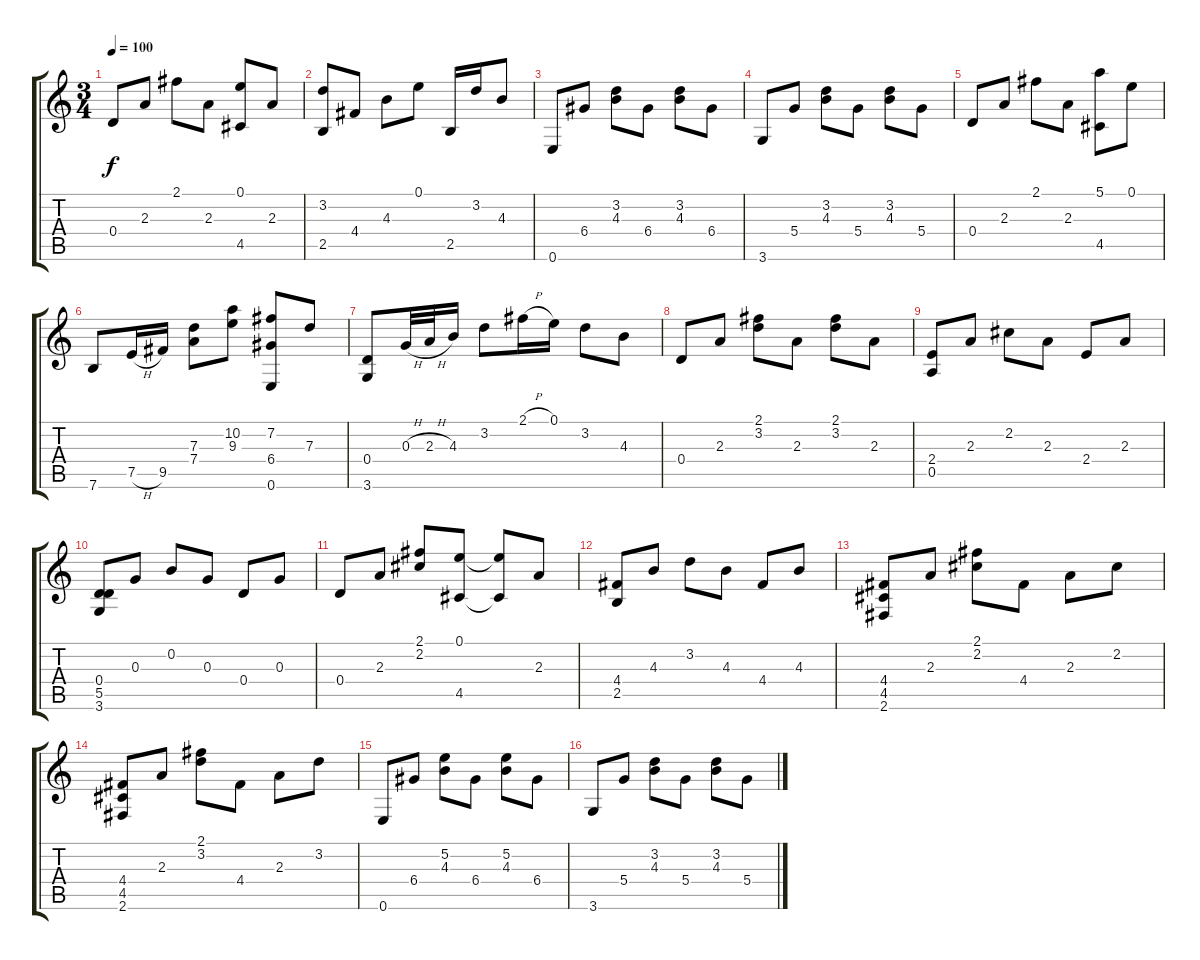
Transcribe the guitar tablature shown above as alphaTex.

\track "" {instrument acousticguitarnylon}
\staff {score tabs}
\tuning (E4 B3 G3 D3 A2 E2) {hide}
\ts (3 4)
\tempo 100
\clef g2
\ks c
0.4.8{dy f} 2.3.8 2.1.8 2.3.8 (0.1 4.5).8 2.3.8 |
(3.2 2.5).8 4.4.8 4.3.8 0.1.8 2.5.16 3.2.16 4.3.8 |
0.6.8 6.4.8 (3.2 4.3).8 6.4.8 (3.2 4.3).8 6.4.8 |
3.6.8 5.4.8 (3.2 4.3).8 5.4.8 (3.2 4.3).8 5.4.8 |
0.4.8 2.3.8 2.1.8 2.3.8 (5.1 4.5).8 0.1.8 |
7.6.8 7.5{h}.16 9.5.16 (7.3 7.4).8 (10.2 9.3).8 (7.2 6.4 0.6).8 7.3.8 |
(0.4 3.6).8 0.3{h}.32 2.3{h}.32 4.3.16 3.2.8 2.1{h}.16 0.1.16 3.2.8 4.3.8 |
0.4.8 2.3.8 (2.1 3.2).8 2.3.8 (2.1 3.2).8 2.3.8 |
(2.4 0.5).8 2.3.8 2.2.8 2.3.8 2.4.8 2.3.8 |
(0.4 5.5 3.6).8 0.3.8 0.2.8 0.3.8 0.4.8 0.3.8 |
0.4.8 2.3.8 (2.1 2.2).8 (0.1 4.5).8 (0.1{t} 4.5{t}).8 2.3.8 |
(4.4 2.5).8 4.3.8 3.2.8 4.3.8 4.4.8 4.3.8 |
(4.4 4.5 2.6).8 2.3.8 (2.1 2.2).8 4.4.8 2.3.8 2.2.8 |
(4.4 4.5 2.6).8 2.3.8 (2.1 3.2).8 4.4.8 2.3.8 3.2.8 |
0.6.8 6.4.8 (5.2 4.3).8 6.4.8 (5.2 4.3).8 6.4.8 |
3.6.8 5.4.8 (3.2 4.3).8 5.4.8 (3.2 4.3).8 5.4.8
